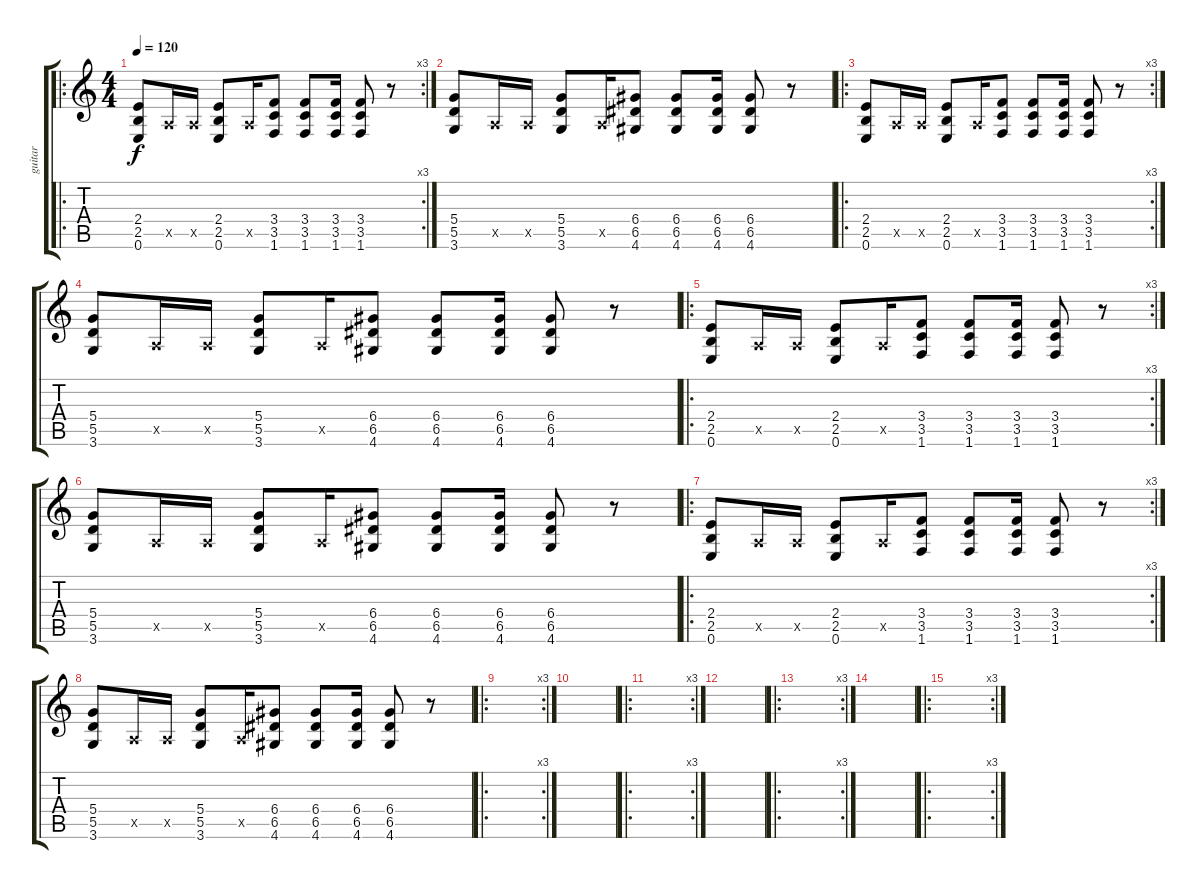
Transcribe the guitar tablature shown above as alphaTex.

\track ("guitar" "guitar") {instrument overdrivenguitar}
\staff {score tabs}
\tuning (E4 B3 G3 D3 A2 E2) {hide}
\ro
\rc 3
\ts (4 4)
\tempo 120
\clef g2
\ks c
(2.4 2.5 0.6).8{dy f} 0.5{x}.16 0.5{x}.16 (2.4 2.5 0.6).8 0.5{x}.16 (3.4 3.5 1.6).8 (3.4 3.5 1.6).8 (3.4 3.5 1.6).16 (3.4 3.5 1.6).8 r.8 |
(5.4 5.5 3.6).8 0.5{x}.16 0.5{x}.16 (5.4 5.5 3.6).8 0.5{x}.16 (6.4 6.5 4.6).8 (6.4 6.5 4.6).8 (6.4 6.5 4.6).16 (6.4 6.5 4.6).8 r.8 |
\ro
\rc 3
(2.4 2.5 0.6).8 0.5{x}.16 0.5{x}.16 (2.4 2.5 0.6).8 0.5{x}.16 (3.4 3.5 1.6).8 (3.4 3.5 1.6).8 (3.4 3.5 1.6).16 (3.4 3.5 1.6).8 r.8 |
(5.4 5.5 3.6).8 0.5{x}.16 0.5{x}.16 (5.4 5.5 3.6).8 0.5{x}.16 (6.4 6.5 4.6).8 (6.4 6.5 4.6).8 (6.4 6.5 4.6).16 (6.4 6.5 4.6).8 r.8 |
\ro
\rc 3
(2.4 2.5 0.6).8 0.5{x}.16 0.5{x}.16 (2.4 2.5 0.6).8 0.5{x}.16 (3.4 3.5 1.6).8 (3.4 3.5 1.6).8 (3.4 3.5 1.6).16 (3.4 3.5 1.6).8 r.8 |
(5.4 5.5 3.6).8 0.5{x}.16 0.5{x}.16 (5.4 5.5 3.6).8 0.5{x}.16 (6.4 6.5 4.6).8 (6.4 6.5 4.6).8 (6.4 6.5 4.6).16 (6.4 6.5 4.6).8 r.8 |
\ro
\rc 3
(2.4 2.5 0.6).8 0.5{x}.16 0.5{x}.16 (2.4 2.5 0.6).8 0.5{x}.16 (3.4 3.5 1.6).8 (3.4 3.5 1.6).8 (3.4 3.5 1.6).16 (3.4 3.5 1.6).8 r.8 |
(5.4 5.5 3.6).8 0.5{x}.16 0.5{x}.16 (5.4 5.5 3.6).8 0.5{x}.16 (6.4 6.5 4.6).8 (6.4 6.5 4.6).8 (6.4 6.5 4.6).16 (6.4 6.5 4.6).8 r.8 |
\ro
\rc 3
|
|
\ro
\rc 3
|
|
\ro
\rc 3
|
|
\ro
\rc 3
